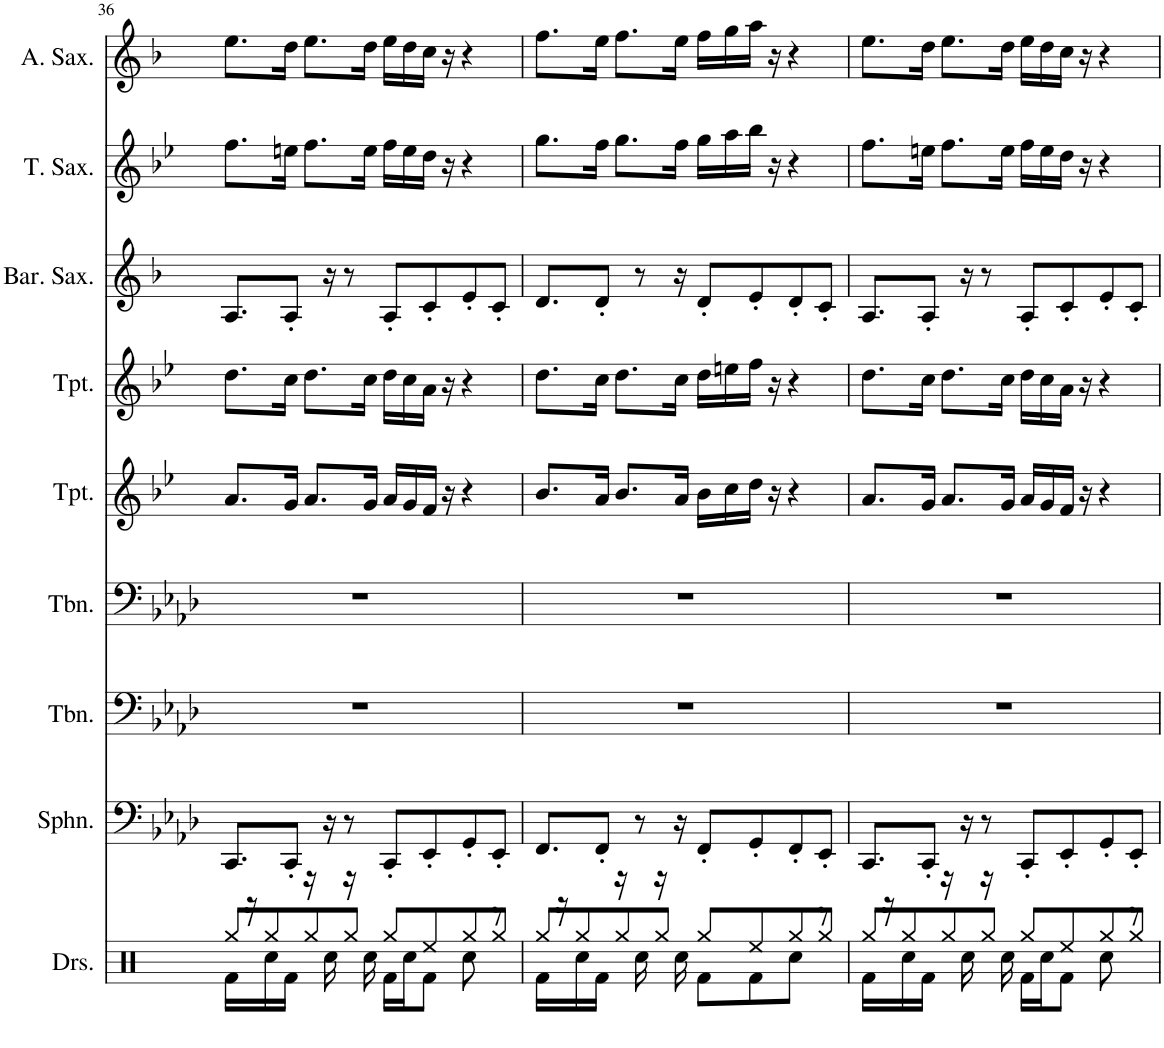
**kern	**kern	**kern	**kern	**kern	**kern	**kern	**kern	**kern
*part9	*part8	*part7	*part6	*part5	*part4	*part3	*part2	*part1
*staff9	*staff8	*staff7	*staff6	*staff5	*staff4	*staff3	*staff2	*staff1
*I"Drumset	*I"Sousaphone	*I"Trombone	*I"Trombone	*I"Trumpet	*I"Trumpet	*I"Baritone Saxophone	*I"Tenor Saxophone	*I"Alto Saxophone
*I'Drs.	*I'Sphn.	*I'Tbn.	*I'Tbn.	*I'Tpt.	*I'Tpt.	*I'Bar. Sax.	*I'T. Sax.	*I'A. Sax.
!!LO:PB:g=z
*clefX	*clefF4	*clefF4	*clefF4	*clefG2	*clefG2	*clefG2	*clefG2	*clefG2
*	*	*	*	*Trd1c2	*Trd1c2	*Trd12c21	*Trd8c14	*Trd5c9
*k[]	*k[b-e-a-d-]	*k[b-e-a-d-]	*k[b-e-a-d-]	*k[b-e-]	*k[b-e-]	*k[b-]	*k[b-e-]	*k[b-]
*M4/4	*M4/4	*M4/4	*M4/4	*M4/4	*M4/4	*M4/4	*M4/4	*M4/4
=36	=36	=36	=36	=36	=36	=36	=36	=36
*^	*	*	*	*	*	*	*	*
16Rf\LL	8Rgg/L	8.CC/L	1r	1r	8.a/L	8.dd\L	8.A/L	8.ff\L	8.ee\L
16r	.	.	.	.	.	.	.	.	.
!LO:N:head=solid	!	!	!	!	!	!	!	!	!
16Rcc\	8Rgg/	.	.	.	.	.	.	.	.
16Rf\JJ	.	8CC'/J	.	.	16g/Jk	16cc\Jk	8A'/J	16een\Jk	16dd\Jk
16r	8Rgg/	.	.	.	8.a/L	8.dd\L	.	8.ff\L	8.ee\L
16Rcc\	.	16r	.	.	.	.	16r	.	.
16r	8Rgg/J	8r	.	.	.	.	8r	.	.
16Rcc\	.	.	.	.	16g/Jk	16cc\Jk	.	16ee\Jk	16dd\Jk
16Rf\LL	8Rgg/L	8CC'/L	.	.	16a/LL	16dd\LL	8A'/L	16ff\LL	16ee\LL
16Rcc\J	.	.	.	.	16g/	16cc\	.	16ee\	16dd\
8Rf\J	8Ree/	8EE-'/	.	.	16f/JJ	16a\JJ	8c'/	16dd\JJ	16cc\JJ
.	.	.	.	.	16r	16r	.	16r	16r
8Rcc\	8Rgg/	8GG'/	.	.	4r	4r	8e'/	4r	4r
8r	8Rgg/J	8EE-'/J	.	.	.	.	8c'/J	.	.
=37	=37	=37	=37	=37	=37	=37	=37	=37	=37
16Rf\LL	8Rgg/L	8.FF/L	1r	1r	8.b-/L	8.dd\L	8.d/L	8.gg\L	8.ff\L
16r	.	.	.	.	.	.	.	.	.
!LO:N:head=solid	!	!	!	!	!	!	!	!	!
16Rcc\	8Rgg/	.	.	.	.	.	.	.	.
16Rf\JJ	.	8FF'/J	.	.	16a/Jk	16cc\Jk	8d'/J	16ff\Jk	16ee\Jk
16r	8Rgg/	.	.	.	8.b-/L	8.dd\L	.	8.gg\L	8.ff\L
16Rcc\	.	8r	.	.	.	.	8r	.	.
16r	8Rgg/J	.	.	.	.	.	.	.	.
16Rcc\	.	16r	.	.	16a/Jk	16cc\Jk	16r	16ff\Jk	16ee\Jk
8Rf\L	8Rgg/L	8FF'/L	.	.	16b-\LL	16dd\LL	8d'/L	16gg\LL	16ff\LL
.	.	.	.	.	16cc\	16een\	.	16aa\	16gg\
8Rf\	8Ree/	8GG'/	.	.	16dd\JJ	16ff\JJ	8e'/	16bb-\JJ	16aa\JJ
.	.	.	.	.	16r	16r	.	16r	16r
8Rcc\J	8Rgg/	8FF'/	.	.	4r	4r	8d'/	4r	4r
8r	8Rgg/J	8EE-'/J	.	.	.	.	8c'/J	.	.
=38	=38	=38	=38	=38	=38	=38	=38	=38	=38
16Rf\LL	8Rgg/L	8.CC/L	1r	1r	8.a/L	8.dd\L	8.A/L	8.ff\L	8.ee\L
16r	.	.	.	.	.	.	.	.	.
!LO:N:head=solid	!	!	!	!	!	!	!	!	!
16Rcc\	8Rgg/	.	.	.	.	.	.	.	.
16Rf\JJ	.	8CC'/J	.	.	16g/Jk	16cc\Jk	8A'/J	16een\Jk	16dd\Jk
16r	8Rgg/	.	.	.	8.a/L	8.dd\L	.	8.ff\L	8.ee\L
16Rcc\	.	16r	.	.	.	.	16r	.	.
16r	8Rgg/J	8r	.	.	.	.	8r	.	.
16Rcc\	.	.	.	.	16g/Jk	16cc\Jk	.	16ee\Jk	16dd\Jk
16Rf\LL	8Rgg/L	8CC'/L	.	.	16a/LL	16dd\LL	8A'/L	16ff\LL	16ee\LL
16Rcc\J	.	.	.	.	16g/	16cc\	.	16ee\	16dd\
8Rf\J	8Ree/	8EE-'/	.	.	16f/JJ	16a\JJ	8c'/	16dd\JJ	16cc\JJ
.	.	.	.	.	16r	16r	.	16r	16r
8Rcc\	8Rgg/	8GG'/	.	.	4r	4r	8e'/	4r	4r
8r	8Rgg/J	8EE-'/J	.	.	.	.	8c'/J	.	.
*v	*v	*	*	*	*	*	*	*	*
=	=	=	=	=	=	=	=	=
*-	*-	*-	*-	*-	*-	*-	*-	*-
